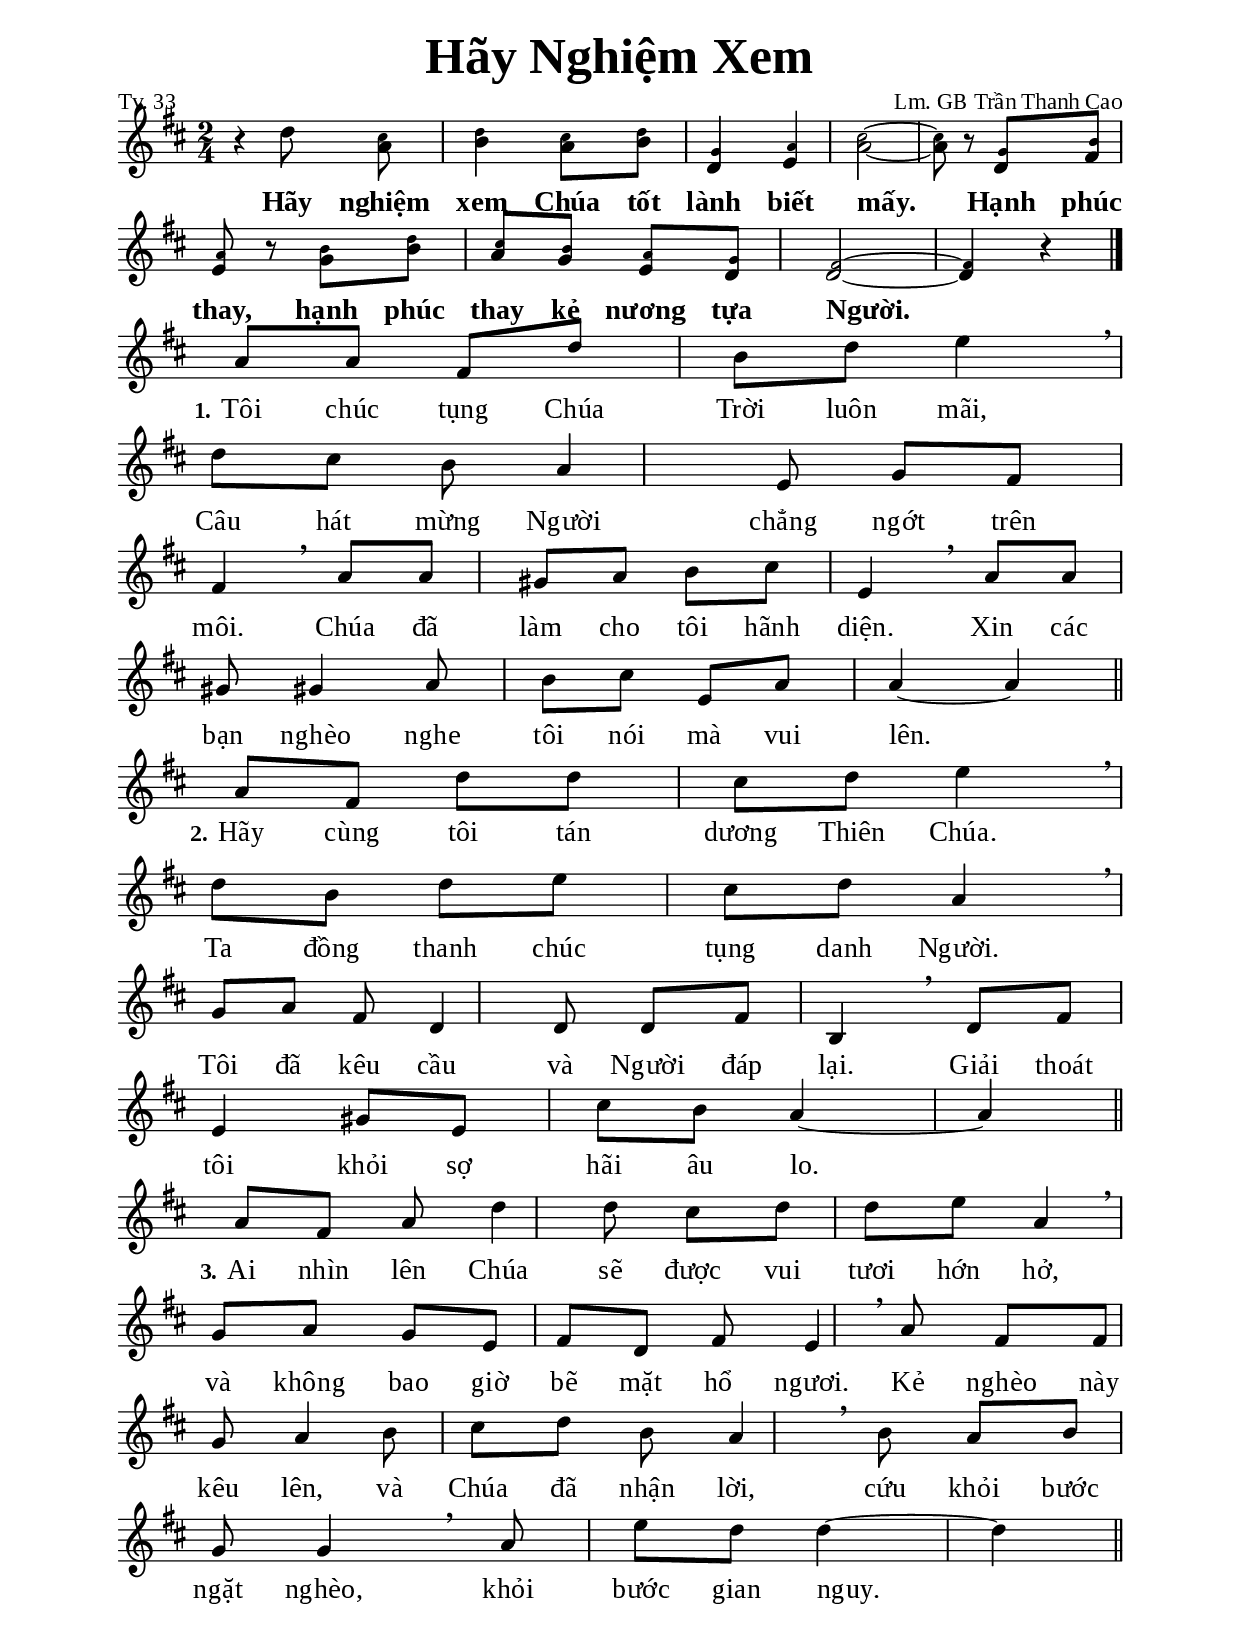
% Cài đặt chung
\version "2.22.1"
\include "english.ly"

\header {
  title = \markup { \fontsize #3 "Hãy Nghiệm Xem" }
  poet = "Tv. 33"
  composer = "Lm. GB Trần Thanh Cao"
  %arranger = " "
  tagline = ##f
}

% Nhạc điệp khúc
nhacDiepKhucSop = \relative c'' {
  r4 d8 a |
  b4 a8 b |
  d,4 e |
  a2 ~ |
  a8 r d, fs |
  e r g b |
  a g e d |
  d2 ~ |
  d4 r \bar "|."
}

nhacDiepKhucBas = \relative c'' {
  \skip 4. cs8 |
  d4 cs8 d |
  g,4 a |
  cs2 ~ |
  cs8 r g b 
  a r b d |
  cs b a g |
  fs2 ~ |
  fs4 r
}

% Nhạc phiên khúc
nhacPhienKhucMot = \relative c'' {
  a8 a fs d' b d e4 \breathe
  d8 cs b a4 e8 g fs fs4 \breathe
  a8 a gs a b cs e,4 \breathe
  a8 a gs gs!4 a8 b cs e, a a4 ~ a \bar "||"
}

nhacPhienKhucHai = \relative c'' {
  a8 fs d' d cs d e4 \breathe
  d8 b d e cs d a4 \breathe
  g8 a fs d4 d8 d fs b,4 \breathe
  d8 fs e4 gs8 e cs' b a4 ~ a \bar "||"
}

nhacPhienKhucBa = \relative c'' {
  a8 fs a d4 d8 cs d d e a,4 \breathe
  g8 a g e fs d fs e4 \breathe
  a8 fs fs g a4 b8 cs d b a4 \breathe
  b8 a b g g4 \breathe
  a8 e' d d4 ~ d \bar "||"
}

% Lời điệp khúc
loiDiepKhuc = \lyricmode {
  Hãy nghiệm xem Chúa tốt lành biết mấy.
  Hạnh phúc thay, hạnh phúc thay kẻ nương tựa Người.
}

% Lời phiên khúc
loiPhienKhucMot = \lyricmode {
  \set stanza = #"1."
  Tôi chúc tụng Chúa Trời luôn mãi,
  Câu hát mừng Người chẳng ngớt trên môi.
  Chúa đã làm cho tôi hãnh diện.
  Xin các bạn nghèo nghe tôi nói mà vui lên.
}

loiPhienKhucHai = \lyricmode {
  \set stanza = #"2."
  Hãy cùng tôi tán dương Thiên Chúa.
  Ta đồng thanh chúc tụng danh Người.
  Tôi đã kêu cầu và Người đáp lại.
  Giải thoát tôi khỏi sợ hãi âu lo.
}

loiPhienKhucBa = \lyricmode {
  \set stanza = #"3."
  Ai nhìn lên Chúa sẽ được vui tươi hớn hở,
  và không bao giờ bẽ mặt hổ ngươi.
  Kẻ nghèo này kêu lên, và Chúa đã nhận lời,
  cứu khỏi bước ngặt nghèo, khỏi bước gian nguy.
}


% Dàn trang
\paper {
  #(set-paper-size "a4")
  top-margin = 20\mm
  bottom-margin = 10\mm
  left-margin = 20\mm
  right-margin = 20\mm
  indent = #0
  #(define fonts
    (make-pango-font-tree
      "Liberation Serif"
      "Liberation Serif"
      "Liberation Serif"
      (/ 20 20)))
  page-count = #1
  system-system-spacing = #'((basic-distance . 11.5)
                             (minimum-distance . 11.5)
                             (padding . 1))
  score-system-spacing = #'((basic-distance . 11.5)
                             (minimum-distance . 11.5)
                             (padding . 1))
}

% Thiết lập tông và nhịp
TongNhip = { \key d \major \time 2/4 }

% Đổi kích thước nốt cho bè phụ
notBePhu =
#(define-music-function (font-size music) (number? ly:music?)
   (for-some-music
     (lambda (m)
       (if (music-is-of-type? m 'rhythmic-event)
           (begin
             (set! (ly:music-property m 'tweaks)
                   (cons `(font-size . ,font-size)
                         (ly:music-property m 'tweaks)))
             #t)
           #f))
     music)
   music)

\score {
  \new ChoirStaff <<
    \new Staff = diepKhuc \with {
        \consists "Merge_rests_engraver"
        %\magnifyStaff #(magstep +1)
        printPartCombineTexts = ##f
      }
      <<
      \new Voice \TongNhip \partCombine 
        \notBePhu -3 { \nhacDiepKhucBas }
        \nhacDiepKhucSop
      \new NullVoice = nhacThamChieu \nhacDiepKhucSop
      \new Lyrics \with {
          \override VerticalAxisGroup.
            nonstaff-relatedstaff-spacing.padding = #1
          \override VerticalAxisGroup.
            nonstaff-unrelatedstaff-spacing.padding = #1
        }
        \lyricsto nhacThamChieu \loiDiepKhuc
      >>
  >>
  \layout {
    \override Lyrics.LyricText.font-series = #'bold
    \override Lyrics.LyricText.font-size = #+2
    \override Lyrics.LyricSpace.minimum-distance = #2.5
    \override Score.BarNumber.break-visibility = ##(#f #f #f)
    \override Score.SpacingSpanner.uniform-stretching = ##t
  }
}

\score {
  \new ChoirStaff <<
    \new Staff = phienKhuc \with {
        %\magnifyStaff #(magstep +1)
      }
      <<
      \new Voice = beSop {
        \key d \major \time 2/4 \nhacPhienKhucMot
      }
    >>
    \new Lyrics \with {
          \override VerticalAxisGroup.
            nonstaff-relatedstaff-spacing.padding = #1
          \override VerticalAxisGroup.
            nonstaff-unrelatedstaff-spacing.padding = #1
        }
        \lyricsto beSop \loiPhienKhucMot
  >>
  \layout {
    \override Staff.TimeSignature.transparent = ##t
    \override Lyrics.LyricText.font-size = #+2
    \override Lyrics.LyricSpace.minimum-distance = #3.5
    \override Score.BarNumber.break-visibility = ##(#f #f #f)
    \override Score.SpacingSpanner.uniform-stretching = ##t
    \set Score.barAlways = ##t
    \set Score.defaultBarType = ""
  } 
}

\score {
  \new ChoirStaff <<
    \new Staff = phienKhuc \with {
        %\magnifyStaff #(magstep +1)
      }
      <<
      \new Voice = beSop {
        \key d \major \time 2/4 \nhacPhienKhucHai
      }
    >>
    \new Lyrics \with {
          \override VerticalAxisGroup.
            nonstaff-relatedstaff-spacing.padding = #1
          \override VerticalAxisGroup.
            nonstaff-unrelatedstaff-spacing.padding = #1
        }
        \lyricsto beSop \loiPhienKhucHai
  >>
  \layout {
    \override Staff.TimeSignature.transparent = ##t
    \override Lyrics.LyricText.font-size = #+2
    \override Lyrics.LyricSpace.minimum-distance = #3.5
    \override Score.BarNumber.break-visibility = ##(#f #f #f)
    \override Score.SpacingSpanner.uniform-stretching = ##t
    \set Score.barAlways = ##t
    \set Score.defaultBarType = ""
  } 
}

\score {
  \new ChoirStaff <<
    \new Staff = phienKhuc \with {
        %\magnifyStaff #(magstep +1)
      }
      <<
      \new Voice = beSop {
        \key d \major \time 2/4 \nhacPhienKhucBa
      }
    >>
    \new Lyrics \with {
          \override VerticalAxisGroup.
            nonstaff-relatedstaff-spacing.padding = #1.5
          \override VerticalAxisGroup.
            nonstaff-unrelatedstaff-spacing.padding = #1
        }
        \lyricsto beSop \loiPhienKhucBa
  >>
  \layout {
    \override Staff.TimeSignature.transparent = ##t
    \override Lyrics.LyricText.font-size = #+2
    \override Lyrics.LyricSpace.minimum-distance = #4
    \override Score.BarNumber.break-visibility = ##(#f #f #f)
    \override Score.SpacingSpanner.uniform-stretching = ##t
    \set Score.barAlways = ##t
    \set Score.defaultBarType = ""
  } 
}
